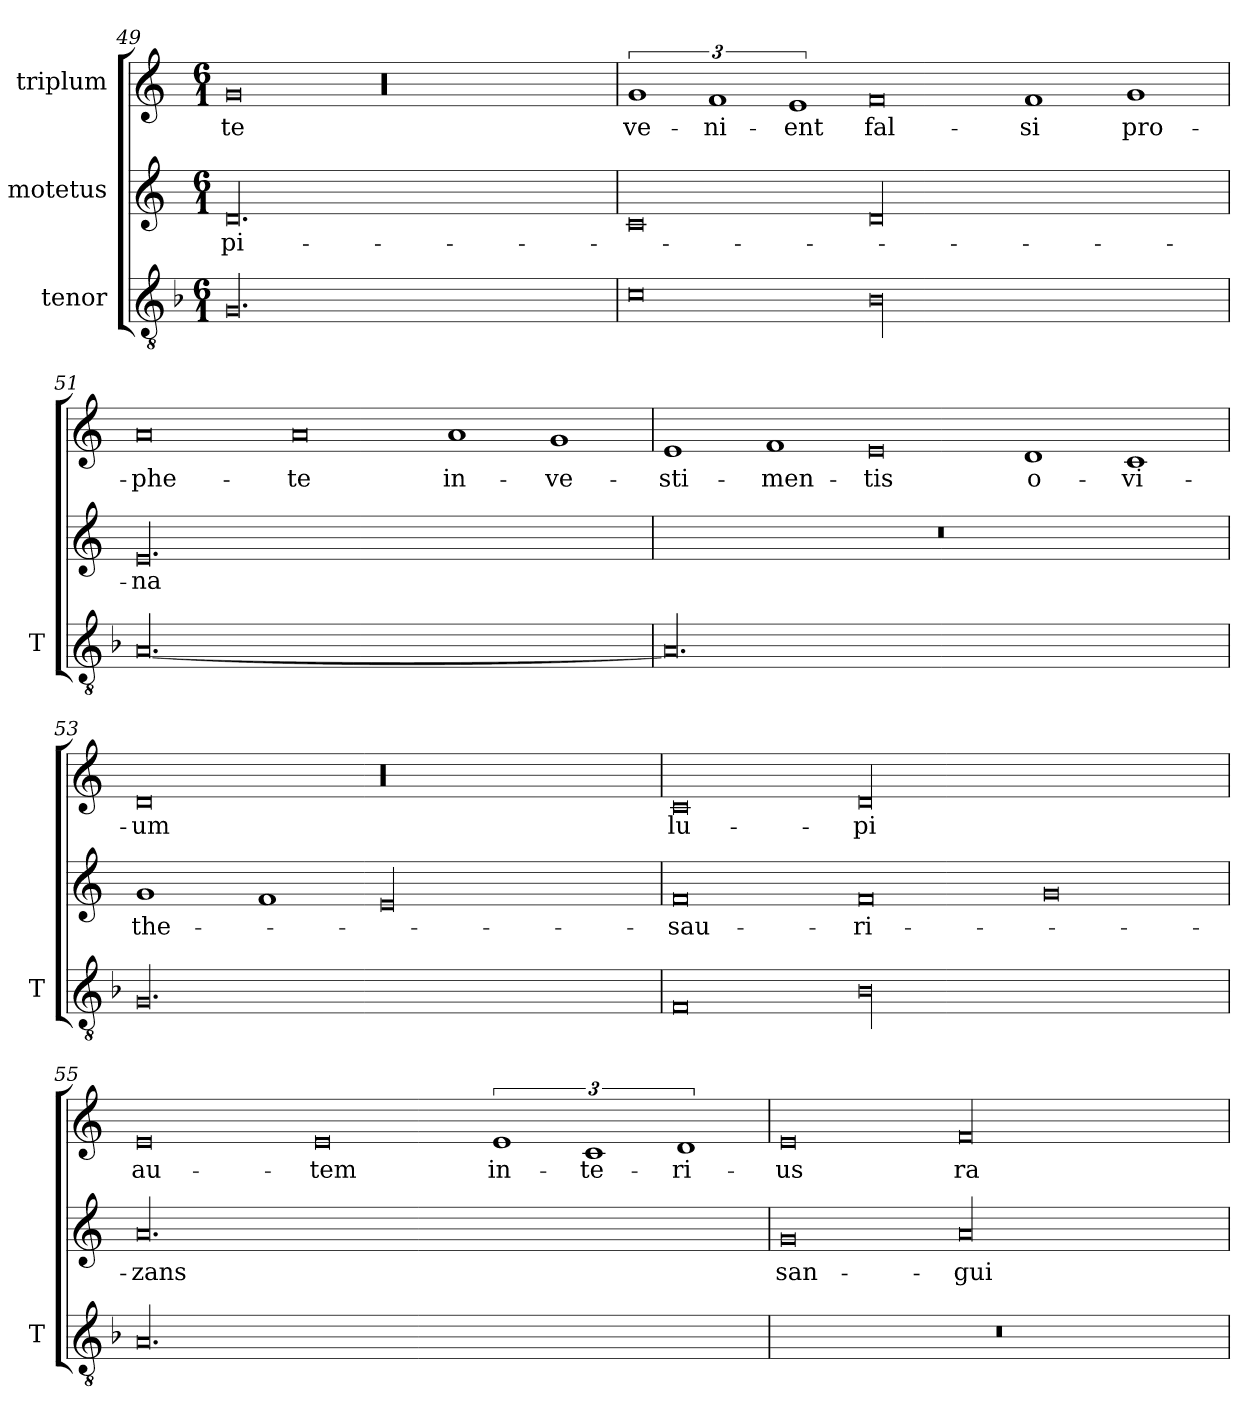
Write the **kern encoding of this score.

**kern	**kern	**text	**kern	**text
*part3	*part2	*part2	*part1	*part1
*staff3	*staff2	*staff2	*staff1	*staff1
*I"tenor	*I"motetus	*	*I"triplum	*
*I'T	*	*	*	*
*clefGv2	*clefG2	*	*clefG2	*
*k[b-]	*k[]	*	*k[]	*
*F:	*C:	*	*C:	*
*M6/1	*M6/1	*	*M6/1	*
=49	=49	=49	=49	=49
00.G/	00.d/	-pi-	0g/	-te
.	.	.	00r	.
=50	=50	=50	=50	=50
0c\	0c/	.	3%2g/	ve-
.	.	.	3%2f/	-ni-
.	.	.	3%2e/	-ent
00B-\	00d/	.	0f/	fal-
.	.	.	1f/	-si
.	.	.	1g/	pro-
=51	=51	=51	=51	=51
[00.A/	00.e/	-na	0a/	-phe-
.	.	.	0a/	-te
.	.	.	1a/	in-
.	.	.	1g/	ve-
=52	=52	=52	=52	=52
00.A/]	00.r	.	1e/	-sti-
.	.	.	1f/	-men-
.	.	.	0e/	-tis
.	.	.	1d/	o-
.	.	.	1c/	-vi-
=53	=53	=53	=53	=53
00.G/	1g/	the-	0d/	-um
.	1f/	.	.	.
.	00e/	.	00r	.
=54	=54	=54	=54	=54
0F/	0f/	-sau-	0c/	lu-
00B-\	0f/	-ri-	00d/	-pi
.	0g/	.	.	.
=55	=55	=55	=55	=55
00.A/	00.a/	-zans	0e/	au-
.	.	.	0e/	-tem
.	.	.	3%2e/	in-
.	.	.	3%2c/	-te-
.	.	.	3%2d/	-ri-
=56	=56	=56	=56	=56
00.r	0g/	san-	0e/	-us
.	00a/	-gui-	00f/	ra-
=	=	=	=	=
*-	*-	*-	*-	*-
